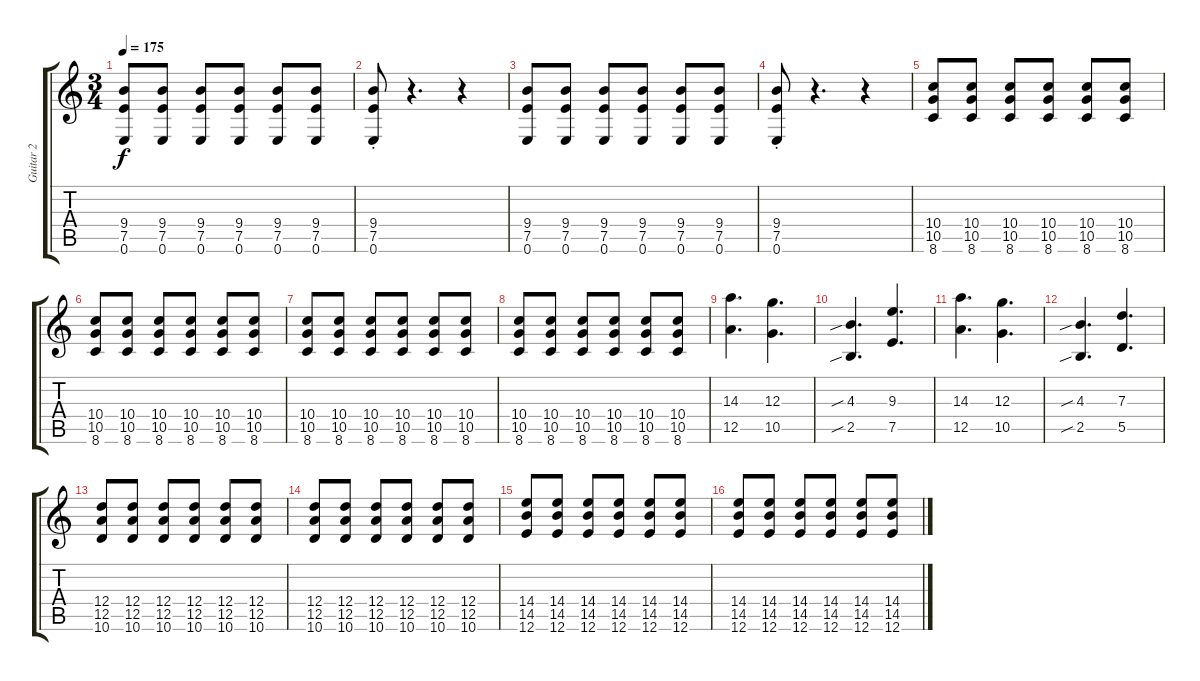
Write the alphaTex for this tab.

\track ("Guitar 2" "Guitar 2") {instrument overdrivenguitar}
\staff {score tabs}
\tuning (E4 B3 G3 D3 A2 E2) {hide}
\ts (3 4)
\tempo 175
\clef g2
\ks c
(9.4 7.5 0.6).8{dy f instrument overdrivenguitar} (9.4 7.5 0.6).8 (9.4 7.5 0.6).8 (9.4 7.5 0.6).8 (9.4 7.5 0.6).8 (9.4 7.5 0.6).8 |
(9.4{st} 7.5 0.6).8 r.4{d} r.4 |
(9.4 7.5 0.6).8 (9.4 7.5 0.6).8 (9.4 7.5 0.6).8 (9.4 7.5 0.6).8 (9.4 7.5 0.6).8 (9.4 7.5 0.6).8 |
(9.4{st} 7.5 0.6).8 r.4{d} r.4 |
(10.4 10.5 8.6).8 (10.4 10.5 8.6).8 (10.4 10.5 8.6).8 (10.4 10.5 8.6).8 (10.4 10.5 8.6).8 (10.4 10.5 8.6).8 |
(10.4 10.5 8.6).8 (10.4 10.5 8.6).8 (10.4 10.5 8.6).8 (10.4 10.5 8.6).8 (10.4 10.5 8.6).8 (10.4 10.5 8.6).8 |
(10.4 10.5 8.6).8 (10.4 10.5 8.6).8 (10.4 10.5 8.6).8 (10.4 10.5 8.6).8 (10.4 10.5 8.6).8 (10.4 10.5 8.6).8 |
(10.4 10.5 8.6).8 (10.4 10.5 8.6).8 (10.4 10.5 8.6).8 (10.4 10.5 8.6).8 (10.4 10.5 8.6).8 (10.4 10.5 8.6).8 |
(14.3 12.5).4{d} (12.3 10.5).4{d} |
(4.3{sib} 2.5{sib}).4{d} (9.3 7.5).4{d} |
(14.3 12.5).4{d} (12.3 10.5).4{d} |
(4.3{sib} 2.5{sib}).4{d} (7.3 5.5).4{d} |
(12.4 12.5 10.6).8 (12.4 12.5 10.6).8 (12.4 12.5 10.6).8 (12.4 12.5 10.6).8 (12.4 12.5 10.6).8 (12.4 12.5 10.6).8 |
(12.4 12.5 10.6).8 (12.4 12.5 10.6).8 (12.4 12.5 10.6).8 (12.4 12.5 10.6).8 (12.4 12.5 10.6).8 (12.4 12.5 10.6).8 |
(14.4 14.5 12.6).8 (14.4 14.5 12.6).8 (14.4 14.5 12.6).8 (14.4 14.5 12.6).8 (14.4 14.5 12.6).8 (14.4 14.5 12.6).8 |
(14.4 14.5 12.6).8 (14.4 14.5 12.6).8 (14.4 14.5 12.6).8 (14.4 14.5 12.6).8 (14.4 14.5 12.6).8 (14.4 14.5 12.6).8
